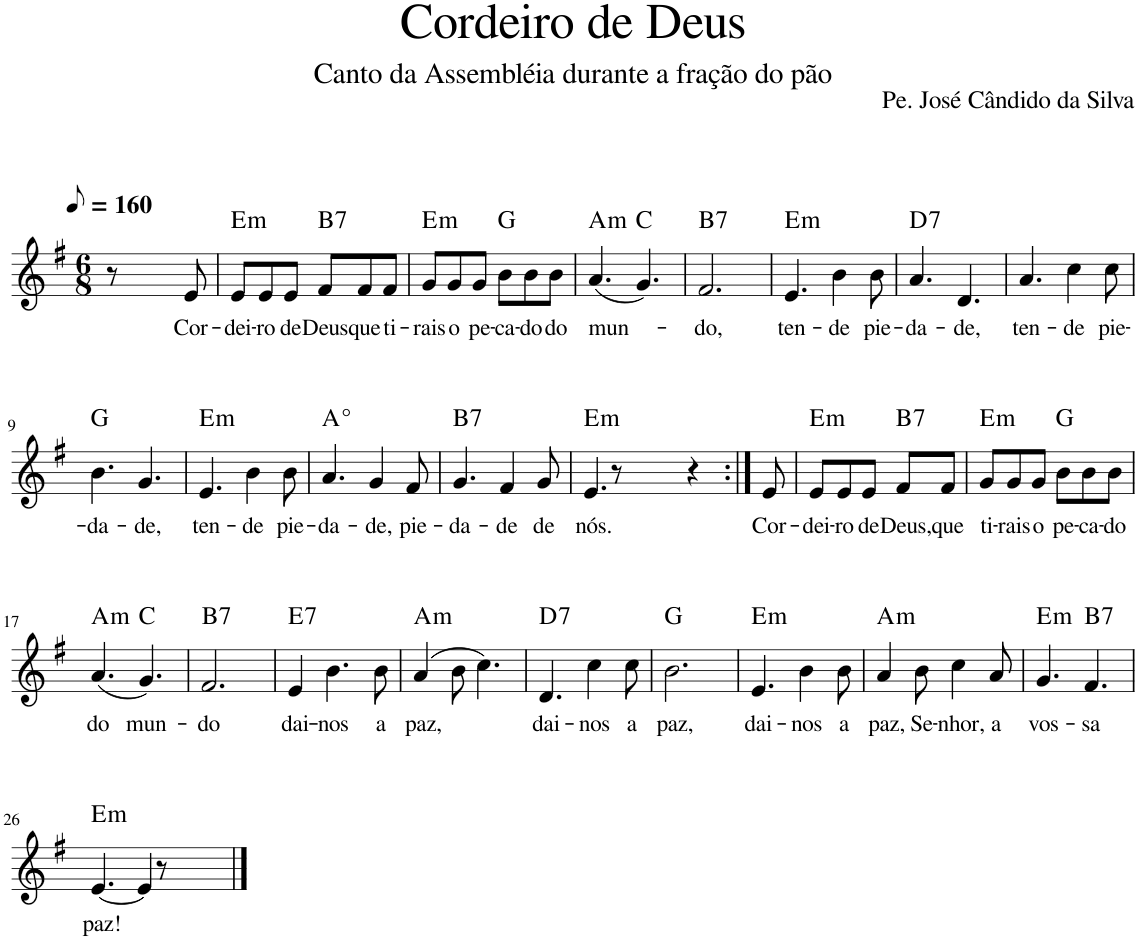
**kern	**text	**harte
*part1	*part1	*part1
*staff1	*staff1	*
*I"Voz	*	*
*I'Vo.	*	*
*clefG2	*	*
*k[f#]	*	*
*M6/8	*	*
=1	=1	=1
8r	.	.
*MM80	*	*
!	!LO:LY:b	!
8e/	Cor-	.
=2	=2	=2
!	!LO:LY:b	!LO:H:kt=m
8e/L	-dei-	E:min
!	!LO:LY:b	!
8e/	-ro	.
!	!LO:LY:b	!
8e/J	de	.
!	!LO:LY:b	!LO:H:kt=7
8f#/L	Deus	B:7
!	!LO:LY:b	!
8f#/	que	.
!	!LO:LY:b	!
8f#/J	ti-	.
=3	=3	=3
!	!LO:LY:b	!LO:H:kt=m
8g/L	-rais	E:min
!	!LO:LY:b	!
8g/	o	.
!	!LO:LY:b	!
8g/J	pe-	.
!	!LO:LY:b	!
8b\L	-ca-	G:maj
!	!LO:LY:b	!
8b\	-do	.
!	!LO:LY:b	!
8b\J	do	.
=4	=4	=4
!	!LO:LY:b	!LO:H:kt=m
(4.a/	mun-	A:min
4.g/)	.	C:maj
=5	=5	=5
!	!LO:LY:b	!LO:H:kt=7
2.f#/	-do,	B:7
=6	=6	=6
!	!LO:LY:b	!LO:H:kt=m
4.e/	ten-	E:min
!	!LO:LY:b	!
4b\	-de	.
!	!LO:LY:b	!
8b\	pie-	.
=7	=7	=7
!	!LO:LY:b	!LO:H:kt=7
4.a/	-da-	D:7
!	!LO:LY:b	!
4.d/	-de,	.
=8	=8	=8
!	!LO:LY:b	!
4.a/	ten-	.
!	!LO:LY:b	!
4cc\	-de	.
!	!LO:LY:b	!
8cc\	pie-	.
!!LO:LB:g=z
=9	=9	=9
!	!LO:LY:b	!
4.b\	-da-	G:maj
!	!LO:LY:b	!
4.g/	-de,	.
=10	=10	=10
!	!LO:LY:b	!LO:H:kt=m
4.e/	ten-	E:min
!	!LO:LY:b	!
4b\	-de	.
!	!LO:LY:b	!
8b\	pie-	.
=11	=11	=11
!	!LO:LY:b	!LO:H:kt=°
4.a/	-da-	.
!	!LO:LY:b	!
4g/	-de,	.
!	!LO:LY:b	!
8f#/	pie-	.
=12	=12	=12
!	!LO:LY:b	!LO:H:kt=7
4.g/	-da-	B:7
!	!LO:LY:b	!
4f#/	-de	.
!	!LO:LY:b	!
8g/	de	.
=13	=13	=13
!	!LO:LY:b	!LO:H:kt=m
4.e/	nós.	E:min
8r	.	.
4r	.	.
=14:|!	=14:|!	=14:|!
!	!LO:LY:b	!
8e/	Cor-	.
=15	=15	=15
!	!LO:LY:b	!LO:H:kt=m
8e/L	-dei-	E:min
!	!LO:LY:b	!
8e/	-ro	.
!	!LO:LY:b	!
8e/J	de	.
!	!LO:LY:b	!LO:H:kt=7
8f#/L	Deus,	B:7
!	!LO:LY:b	!
8f#/J	que	.
=16	=16	=16
!	!LO:LY:b	!LO:H:kt=m
8g/L	ti-	E:min
!	!LO:LY:b	!
8g/	-rais	.
!	!LO:LY:b	!
8g/J	o	.
!	!LO:LY:b	!
8b\L	pe-	G:maj
!	!LO:LY:b	!
8b\	-ca-	.
!	!LO:LY:b	!
8b\J	-do	.
!!LO:LB:g=z
=17	=17	=17
!	!LO:LY:b	!LO:H:kt=m
(4.a/	do	A:min
!	!LO:LY:b	!
4.g/)	mun-	C:maj
=18	=18	=18
!	!LO:LY:b	!LO:H:kt=7
2.f#/	-do	B:7
=19	=19	=19
!	!LO:LY:b	!LO:H:kt=7
4e/	dai-	E:7
!	!LO:LY:b	!
4.b\	-nos	.
!	!LO:LY:b	!
8b\	a	.
=20	=20	=20
!	!LO:LY:b	!LO:H:kt=m
(4a/	paz,	A:min
8b\	.	.
4.cc\)	.	.
=21	=21	=21
!	!LO:LY:b	!LO:H:kt=7
4.d/	dai-	D:7
!	!LO:LY:b	!
4cc\	-nos	.
!	!LO:LY:b	!
8cc\	a	.
=22	=22	=22
!	!LO:LY:b	!
2.b\	paz,	G:maj
=23	=23	=23
!	!LO:LY:b	!LO:H:kt=m
4.e/	dai-	E:min
!	!LO:LY:b	!
4b\	-nos	.
!	!LO:LY:b	!
8b\	a	.
=24	=24	=24
!	!LO:LY:b	!LO:H:kt=m
4a/	paz,	A:min
!	!LO:LY:b	!
8b\	Se-	.
!	!LO:LY:b	!
4cc\	-nhor,	.
!	!LO:LY:b	!
8a/	a	.
=25	=25	=25
!	!LO:LY:b	!LO:H:kt=m
4.g/	vos-	E:min
!	!LO:LY:b	!LO:H:kt=7
4.f#/	-sa	B:7
!!LO:LB:g=z
=26	=26	=26
!	!LO:LY:b	!LO:H:kt=m
[4.e/	paz!	E:min
4e/]	.	.
8r	.	.
==	==	==
*-	*-	*-
